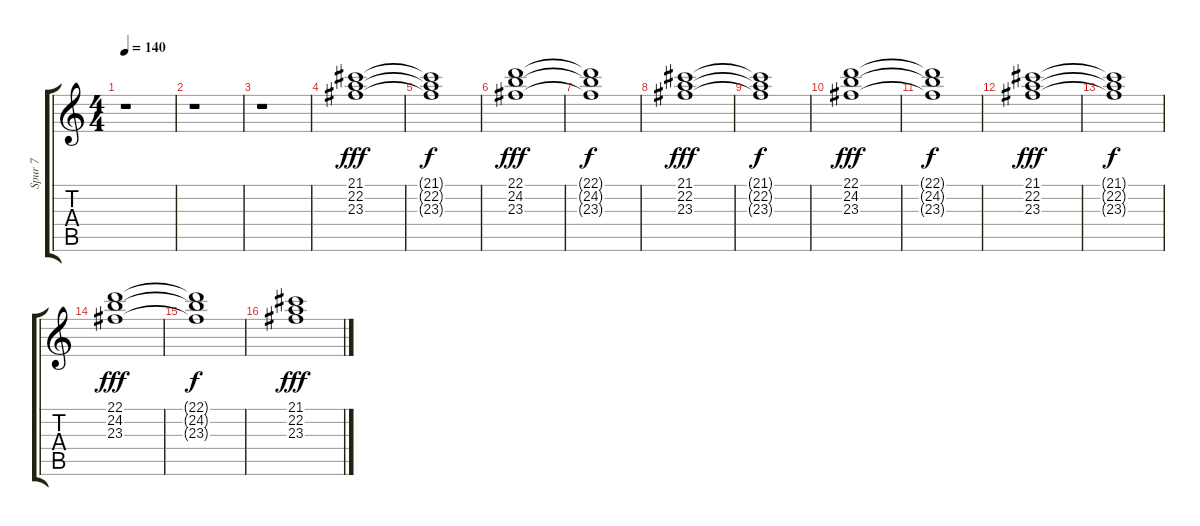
\track ("Spur 7" "Spur 7") {instrument pad8sweep}
\staff {score tabs}
\tuning (E4 B3 G3 D3 A2 E2) {hide}
\ts (4 4)
\tempo 140
\clef g2
\ks c
r.1{dy fff} |
r.1 |
r.1 |
(21.1 22.2 23.3).1 |
(21.1{t} 22.2{t} 23.3{t}).1{dy f} |
(22.1 24.2 23.3).1{dy fff} |
(22.1{t} 24.2{t} 23.3{t}).1{dy f} |
(21.1 22.2 23.3).1{dy fff} |
(21.1{t} 22.2{t} 23.3{t}).1{dy f} |
(22.1 24.2 23.3).1{dy fff} |
(22.1{t} 24.2{t} 23.3{t}).1{dy f} |
(21.1 22.2 23.3).1{dy fff} |
(21.1{t} 22.2{t} 23.3{t}).1{dy f} |
(22.1 24.2 23.3).1{dy fff} |
(22.1{t} 24.2{t} 23.3{t}).1{dy f} |
(21.1 22.2 23.3).1{dy fff}
